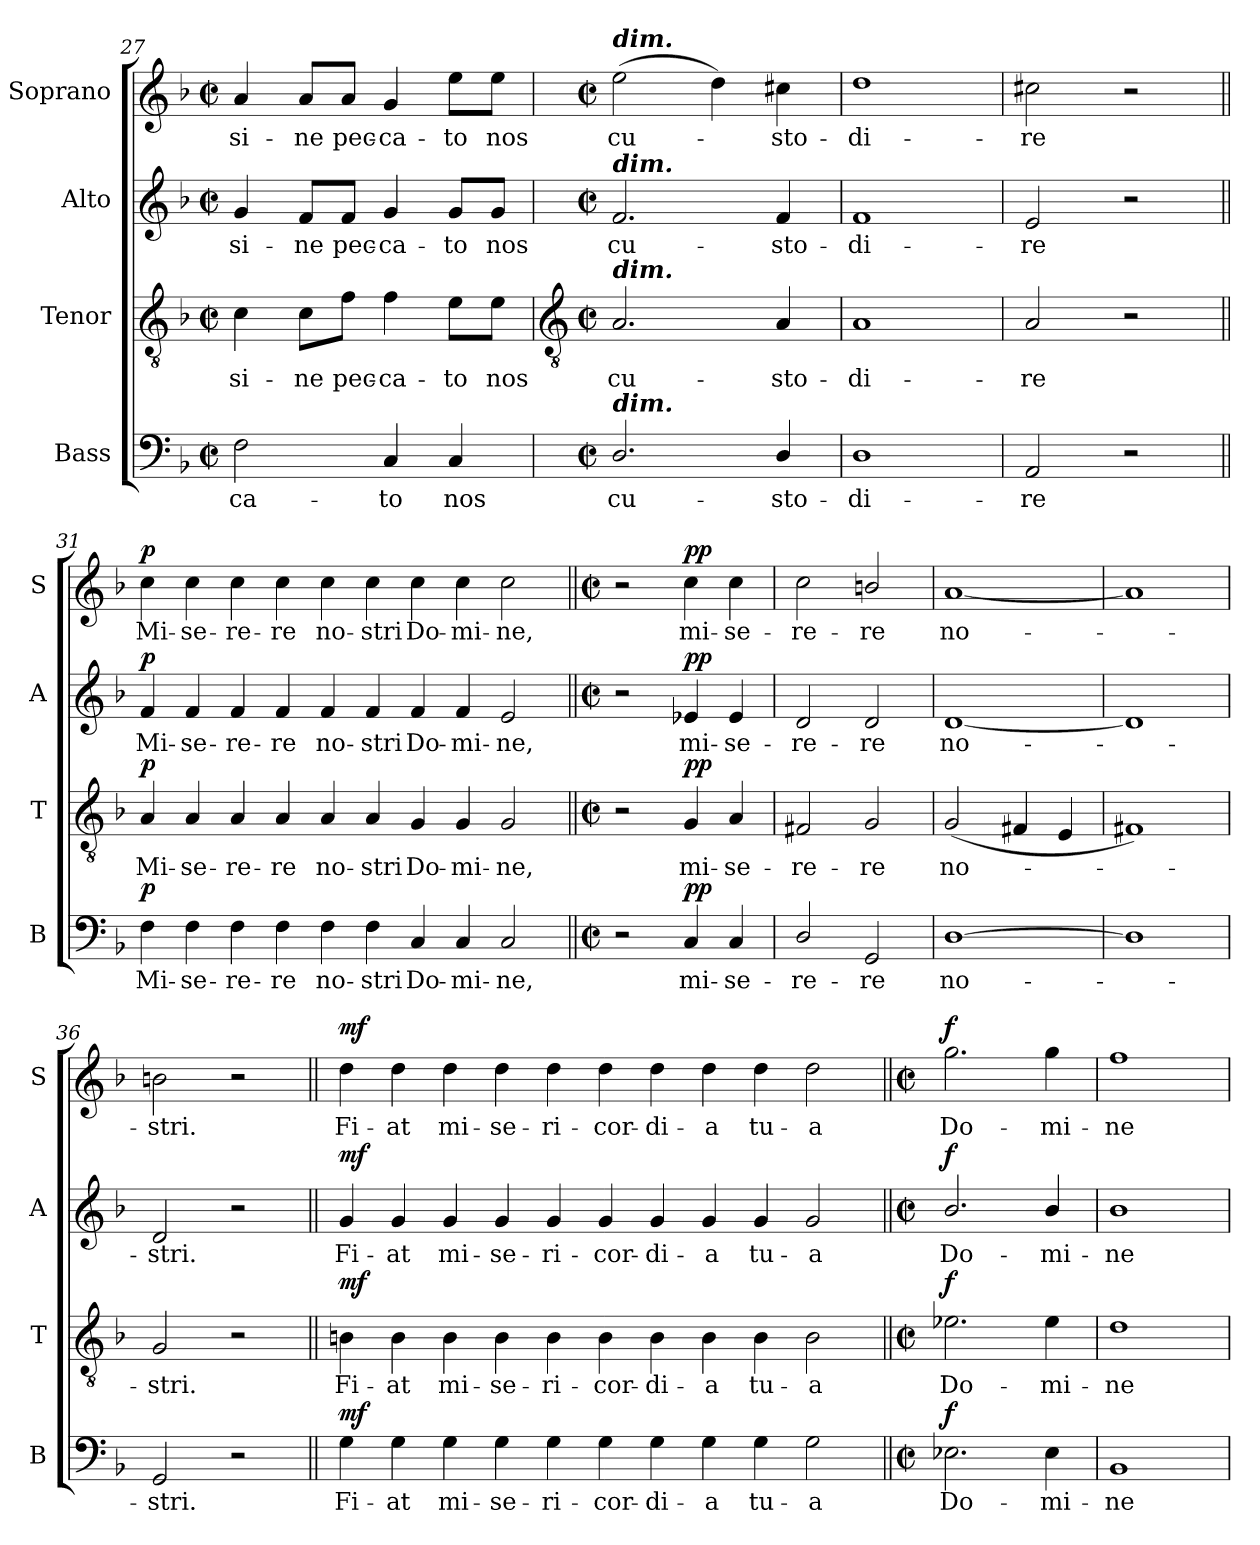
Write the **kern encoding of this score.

**kern	**text	**dynam	**kern	**text	**dynam	**kern	**text	**dynam	**kern	**text	**dynam
*part4	*part4	*part4	*part3	*part3	*part3	*part2	*part2	*part2	*part1	*part1	*part1
*staff4	*staff4	*staff4	*staff3	*staff3	*staff3	*staff2	*staff2	*staff2	*staff1	*staff1	*staff1
*I"Bass	*	*	*I"Tenor	*	*	*I"Alto	*	*	*I"Soprano	*	*
*I'B	*	*	*I'T	*	*	*I'A	*	*	*I'S	*	*
*clefF4	*	*	*clefGv2	*	*	*clefG2	*	*	*clefG2	*	*
*k[b-]	*	*	*k[b-]	*	*	*k[b-]	*	*	*k[b-]	*	*
*F:	*	*	*F:	*	*	*F:	*	*	*F:	*	*
*M2/2	*	*	*M2/2	*	*	*M2/2	*	*	*M2/2	*	*
*met(c|)	*	*	*met(c|)	*	*	*met(c|)	*	*	*met(c|)	*	*
=27	=27	=27	=27	=27	=27	=27	=27	=27	=27	=27	=27
!	!LO:LY:b	!	!	!LO:LY:b	!	!	!LO:LY:b	!	!	!LO:LY:b	!
2F\	-ca-	.	4c\	si-	.	4g/	si-	.	4a/	si-	.
!	!	!	!	!LO:LY:b	!	!	!LO:LY:b	!	!	!LO:LY:b	!
.	.	.	8c\L	-ne	.	8f/L	-ne	.	8a/L	-ne	.
!	!	!	!	!LO:LY:b	!	!	!LO:LY:b	!	!	!LO:LY:b	!
.	.	.	8f\J	pec-	.	8f/J	pec-	.	8a/J	pec-	.
!	!LO:LY:b	!	!	!LO:LY:b	!	!	!LO:LY:b	!	!	!LO:LY:b	!
4C/	-to	.	4f\	-ca-	.	4g/	-ca-	.	4g/	-ca-	.
!	!LO:LY:b	!	!	!LO:LY:b	!	!	!LO:LY:b	!	!	!LO:LY:b	!
4C/	nos	.	8e\L	-to	.	8g/L	-to	.	8ee\L	-to	.
!	!	!	!	!LO:LY:b	!	!	!LO:LY:b	!	!	!LO:LY:b	!
.	.	.	8e\J	nos	.	8g/J	nos	.	8ee\J	nos	.
!!LO:LB:g=z
=28	=28	=28	=28	=28	=28	=28	=28	=28	=28	=28	=28
*	*	*	*clefGv2	*	*	*	*	*	*	*	*
*M2/2	*	*	*M2/2	*	*	*M2/2	*	*	*M2/2	*	*
*met(c|)	*	*	*met(c|)	*	*	*met(c|)	*	*	*met(c|)	*	*
!	!	!	!	!	!	!	!	!	!LO:TX:a:Bi:t=dim.	!	!
!	!	!	!	!	!	!LO:TX:a:Bi:t=dim.	!	!	!	!	!
!	!	!	!LO:TX:a:Bi:t=dim.	!	!	!	!	!	!	!	!
!LO:TX:a:Bi:t=dim.	!	!	!	!	!	!	!	!	!	!	!
!	!LO:LY:b	!	!	!LO:LY:b	!	!	!LO:LY:b	!	!	!LO:LY:b	!
2.D/	cu-	.	2.A/	cu-	.	2.f/	cu-	.	(>2ee\	cu-	.
.	.	.	.	.	.	.	.	.	4dd\)	.	.
!	!LO:LY:b	!	!	!LO:LY:b	!	!	!LO:LY:b	!	!	!LO:LY:b	!
4D/	-sto-	.	4A/	-sto-	.	4f/	-sto-	.	4cc#X\	sto-	.
=29	=29	=29	=29	=29	=29	=29	=29	=29	=29	=29	=29
!	!LO:LY:b	!	!	!LO:LY:b	!	!	!LO:LY:b	!	!	!LO:LY:b	!
1D	-di-	.	1A	-di-	.	1f	-di-	.	1dd	-di-	.
=30	=30	=30	=30	=30	=30	=30	=30	=30	=30	=30	=30
!	!LO:LY:b	!	!	!LO:LY:b	!	!	!LO:LY:b	!	!	!LO:LY:b	!
2AA/	-re	.	2A/	-re	.	2e/	-re	.	2cc#X\	-re	.
2r	.	.	2r	.	.	2r	.	.	2r	.	.
=31||	=31||	=31||	=31||	=31||	=31||	=31||	=31||	=31||	=31||	=31||	=31||
!	!LO:LY:b	!LO:DY:b	!	!LO:LY:b	!LO:DY:b	!	!LO:LY:b	!LO:DY:b	!	!LO:LY:b	!LO:DY:b
4F\	Mi-	p	4A/	Mi-	p	4f/	Mi-	p	4cc\	Mi-	p
!	!LO:LY:b	!	!	!LO:LY:b	!	!	!LO:LY:b	!	!	!LO:LY:b	!
4F\	-se-	.	4A/	-se-	.	4f/	-se-	.	4cc\	-se-	.
!	!LO:LY:b	!	!	!LO:LY:b	!	!	!LO:LY:b	!	!	!LO:LY:b	!
4F\	-re-	.	4A/	-re-	.	4f/	-re-	.	4cc\	-re-	.
!	!LO:LY:b	!	!	!LO:LY:b	!	!	!LO:LY:b	!	!	!LO:LY:b	!
4F\	-re	.	4A/	-re	.	4f/	-re	.	4cc\	-re	.
!	!LO:LY:b	!	!	!LO:LY:b	!	!	!LO:LY:b	!	!	!LO:LY:b	!
4F\	no-	.	4A/	no-	.	4f/	no-	.	4cc\	no-	.
!	!LO:LY:b	!	!	!LO:LY:b	!	!	!LO:LY:b	!	!	!LO:LY:b	!
4F\	-stri	.	4A/	-stri	.	4f/	-stri	.	4cc\	-stri	.
!	!LO:LY:b	!	!	!LO:LY:b	!	!	!LO:LY:b	!	!	!LO:LY:b	!
4C/	Do-	.	4G/	Do-	.	4f/	Do-	.	4cc\	Do-	.
!	!LO:LY:b	!	!	!LO:LY:b	!	!	!LO:LY:b	!	!	!LO:LY:b	!
4C/	-mi-	.	4G/	-mi-	.	4f/	-mi-	.	4cc\	-mi-	.
!	!LO:LY:b	!	!	!LO:LY:b	!	!	!LO:LY:b	!	!	!LO:LY:b	!
2C/	-ne,	.	2G/	-ne,	.	2e/	-ne,	.	2cc\	-ne,	.
=32||	=32||	=32||	=32||	=32||	=32||	=32||	=32||	=32||	=32||	=32||	=32||
*M2/2	*	*	*M2/2	*	*	*M2/2	*	*	*M2/2	*	*
*met(c|)	*	*	*met(c|)	*	*	*met(c|)	*	*	*met(c|)	*	*
2r	.	.	2r	.	.	2r	.	.	2r	.	.
!	!LO:LY:b	!LO:DY:b	!	!LO:LY:b	!LO:DY:b	!	!LO:LY:b	!LO:DY:b	!	!LO:LY:b	!LO:DY:b
4C/	mi-	pp	4G/	mi-	pp	4e-X/	mi-	pp	4cc\	mi-	pp
!	!LO:LY:b	!	!	!LO:LY:b	!	!	!LO:LY:b	!	!	!LO:LY:b	!
4C/	-se-	.	4A/	-se-	.	4e-/	-se-	.	4cc\	-se-	.
=33	=33	=33	=33	=33	=33	=33	=33	=33	=33	=33	=33
!	!LO:LY:b	!	!	!LO:LY:b	!	!	!LO:LY:b	!	!	!LO:LY:b	!
2D/	-re-	.	2F#X/	-re-	.	2d/	-re-	.	2cc\	-re-	.
!	!LO:LY:b	!	!	!LO:LY:b	!	!	!LO:LY:b	!	!	!LO:LY:b	!
2GG/	-re	.	2G/	-re	.	2d/	-re	.	2bn/	-re	.
!!LO:PB:g=z
=34	=34	=34	=34	=34	=34	=34	=34	=34	=34	=34	=34
!	!LO:LY:b	!	!	!LO:LY:b	!	!	!LO:LY:b	!	!	!LO:LY:b	!
[1D	no-	.	(<2G/	no-	.	[1d	no-	.	[1a	no-	.
.	.	.	4F#X/	.	.	.	.	.	.	.	.
.	.	.	4E/	.	.	.	.	.	.	.	.
=35	=35	=35	=35	=35	=35	=35	=35	=35	=35	=35	=35
1D]	.	.	1F#X)	.	.	1d]	.	.	1a]	.	.
=36	=36	=36	=36	=36	=36	=36	=36	=36	=36	=36	=36
!	!LO:LY:b	!	!	!LO:LY:b	!	!	!LO:LY:b	!	!	!LO:LY:b	!
2GG/	stri.	.	2G/	stri.	.	2d/	stri.	.	2bn\	stri.	.
2r	.	.	2r	.	.	2r	.	.	2r	.	.
=37||	=37||	=37||	=37||	=37||	=37||	=37||	=37||	=37||	=37||	=37||	=37||
!	!LO:LY:b	!LO:DY:b	!	!LO:LY:b	!LO:DY:b	!	!LO:LY:b	!LO:DY:b	!	!LO:LY:b	!LO:DY:b
4G\	Fi-	mf	4Bn\	Fi-	mf	4g/	Fi-	mf	4dd\	Fi-	mf
!	!LO:LY:b	!	!	!LO:LY:b	!	!	!LO:LY:b	!	!	!LO:LY:b	!
4G\	-at	.	4B\	-at	.	4g/	-at	.	4dd\	-at	.
!	!LO:LY:b	!	!	!LO:LY:b	!	!	!LO:LY:b	!	!	!LO:LY:b	!
4G\	mi-	.	4B\	mi-	.	4g/	mi-	.	4dd\	mi-	.
!	!LO:LY:b	!	!	!LO:LY:b	!	!	!LO:LY:b	!	!	!LO:LY:b	!
4G\	-se-	.	4B\	-se-	.	4g/	-se-	.	4dd\	-se-	.
!	!LO:LY:b	!	!	!LO:LY:b	!	!	!LO:LY:b	!	!	!LO:LY:b	!
4G\	-ri-	.	4B\	-ri-	.	4g/	-ri-	.	4dd\	-ri-	.
!	!LO:LY:b	!	!	!LO:LY:b	!	!	!LO:LY:b	!	!	!LO:LY:b	!
4G\	-cor-	.	4B\	-cor-	.	4g/	-cor-	.	4dd\	-cor-	.
!	!LO:LY:b	!	!	!LO:LY:b	!	!	!LO:LY:b	!	!	!LO:LY:b	!
4G\	-di-	.	4B\	-di-	.	4g/	-di-	.	4dd\	-di-	.
!	!LO:LY:b	!	!	!LO:LY:b	!	!	!LO:LY:b	!	!	!LO:LY:b	!
4G\	-a	.	4B\	-a	.	4g/	-a	.	4dd\	-a	.
!	!LO:LY:b	!	!	!LO:LY:b	!	!	!LO:LY:b	!	!	!LO:LY:b	!
4G\	tu-	.	4B\	tu-	.	4g/	tu-	.	4dd\	tu-	.
!	!LO:LY:b	!	!	!LO:LY:b	!	!	!LO:LY:b	!	!	!LO:LY:b	!
2G\	-a	.	2B\	-a	.	2g/	-a	.	2dd\	-a	.
=38||	=38||	=38||	=38||	=38||	=38||	=38||	=38||	=38||	=38||	=38||	=38||
*M2/2	*	*	*M2/2	*	*	*M2/2	*	*	*M2/2	*	*
*met(c|)	*	*	*met(c|)	*	*	*met(c|)	*	*	*met(c|)	*	*
!	!LO:LY:b	!LO:DY:b	!	!LO:LY:b	!LO:DY:b	!	!LO:LY:b	!LO:DY:b	!	!LO:LY:b	!LO:DY:b
2.E-X\	Do-	f	2.e-X\	Do-	f	2.b-/	Do-	f	2.gg\	Do-	f
!	!LO:LY:b	!	!	!LO:LY:b	!	!	!LO:LY:b	!	!	!LO:LY:b	!
4E-\	-mi-	.	4e-\	-mi-	.	4b-/	-mi-	.	4gg\	-mi-	.
=39	=39	=39	=39	=39	=39	=39	=39	=39	=39	=39	=39
!	!LO:LY:b	!	!	!LO:LY:b	!	!	!LO:LY:b	!	!	!LO:LY:b	!
1BB-	-ne	.	1d	-ne	.	1b-	-ne	.	1ff	-ne	.
=	=	=	=	=	=	=	=	=	=	=	=
*-	*-	*-	*-	*-	*-	*-	*-	*-	*-	*-	*-
